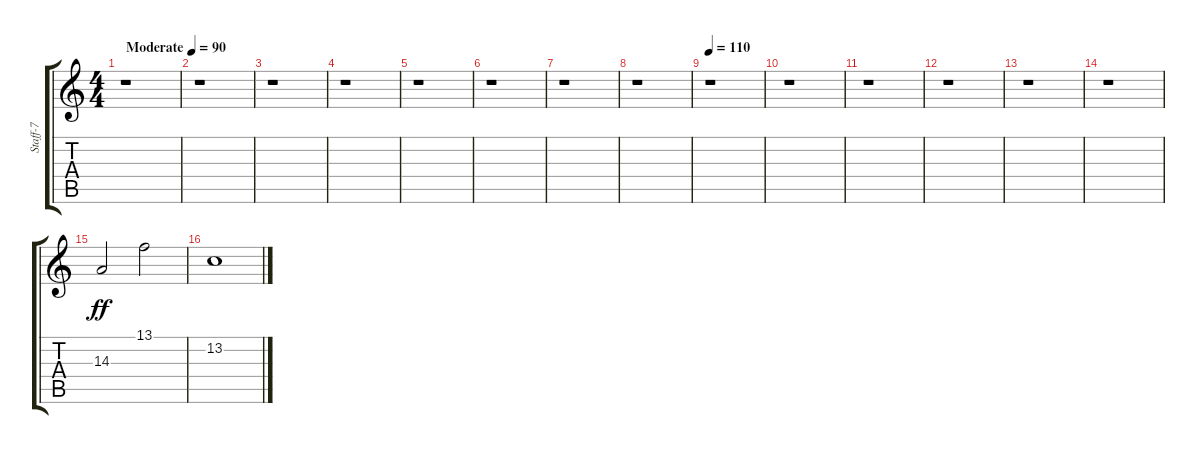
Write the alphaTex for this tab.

\track ("Staff-7" "Staff-7") {instrument synthvoice}
\staff {score tabs}
\tuning (E4 B3 G3 D3 A2 E2) {hide}
\ts (4 4)
\tempo (90 "Moderate")
\clef g2
\ks c
r.1{dy ff instrument synthvoice} |
r.1 |
r.1 |
r.1 |
r.1 |
r.1 |
r.1 |
r.1 |
\tempo 110
r.1 |
r.1 |
r.1 |
r.1 |
r.1 |
r.1 |
14.3.2 13.1.2 |
13.2.1
